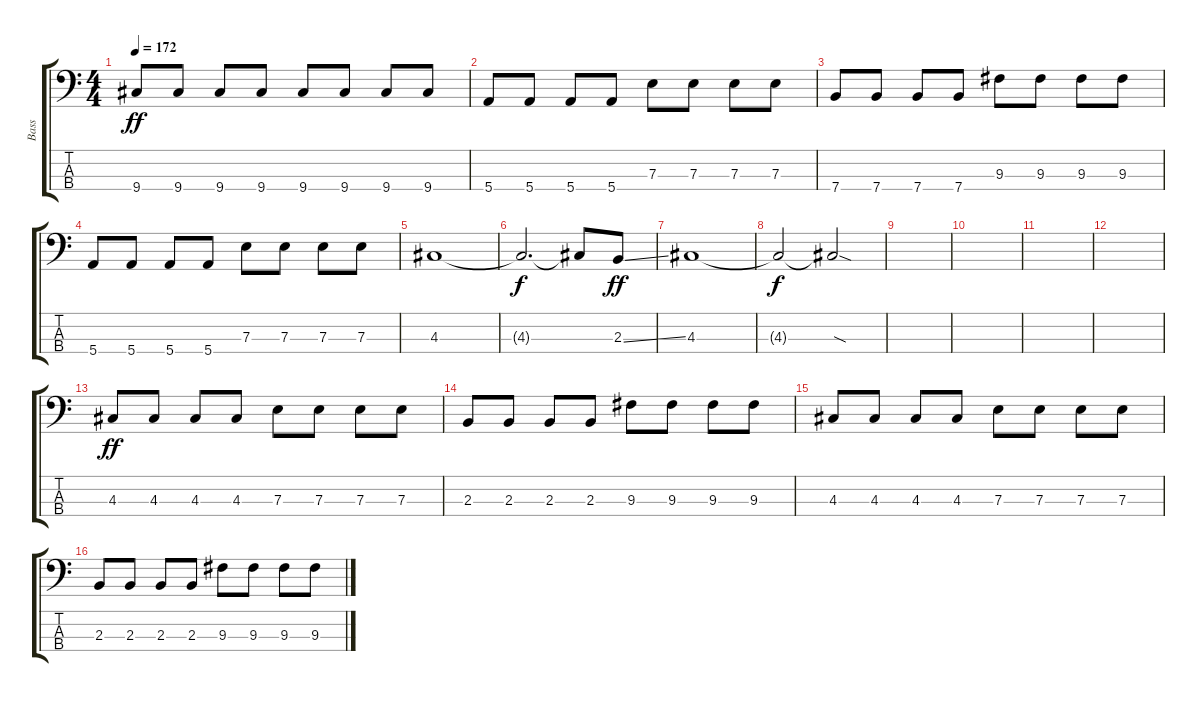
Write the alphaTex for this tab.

\track ("Bass" "Bass") {instrument electricbassfinger}
\staff {score tabs}
\tuning (G2 D2 A1 E1) {hide}
\ts (4 4)
\tempo 172
\clef f4
\ks c
9.4.8{dy ff} 9.4.8 9.4.8 9.4.8 9.4.8 9.4.8 9.4.8 9.4.8 |
5.4.8 5.4.8 5.4.8 5.4.8 7.3.8 7.3.8 7.3.8 7.3.8 |
7.4.8 7.4.8 7.4.8 7.4.8 9.3.8 9.3.8 9.3.8 9.3.8 |
5.4.8 5.4.8 5.4.8 5.4.8 7.3.8 7.3.8 7.3.8 7.3.8 |
4.3.1 |
4.3{t}.2{d dy f} 4.3{t}.8 2.3{ss}.8{dy ff} |
4.3.1 |
4.3{t}.2{dy f} 4.3{sod t}.2 |
|
|
|
|
4.3.8{dy ff} 4.3.8 4.3.8 4.3.8 7.3.8 7.3.8 7.3.8 7.3.8 |
2.3.8 2.3.8 2.3.8 2.3.8 9.3.8 9.3.8 9.3.8 9.3.8 |
4.3.8 4.3.8 4.3.8 4.3.8 7.3.8 7.3.8 7.3.8 7.3.8 |
2.3.8 2.3.8 2.3.8 2.3.8 9.3.8 9.3.8 9.3.8 9.3.8
